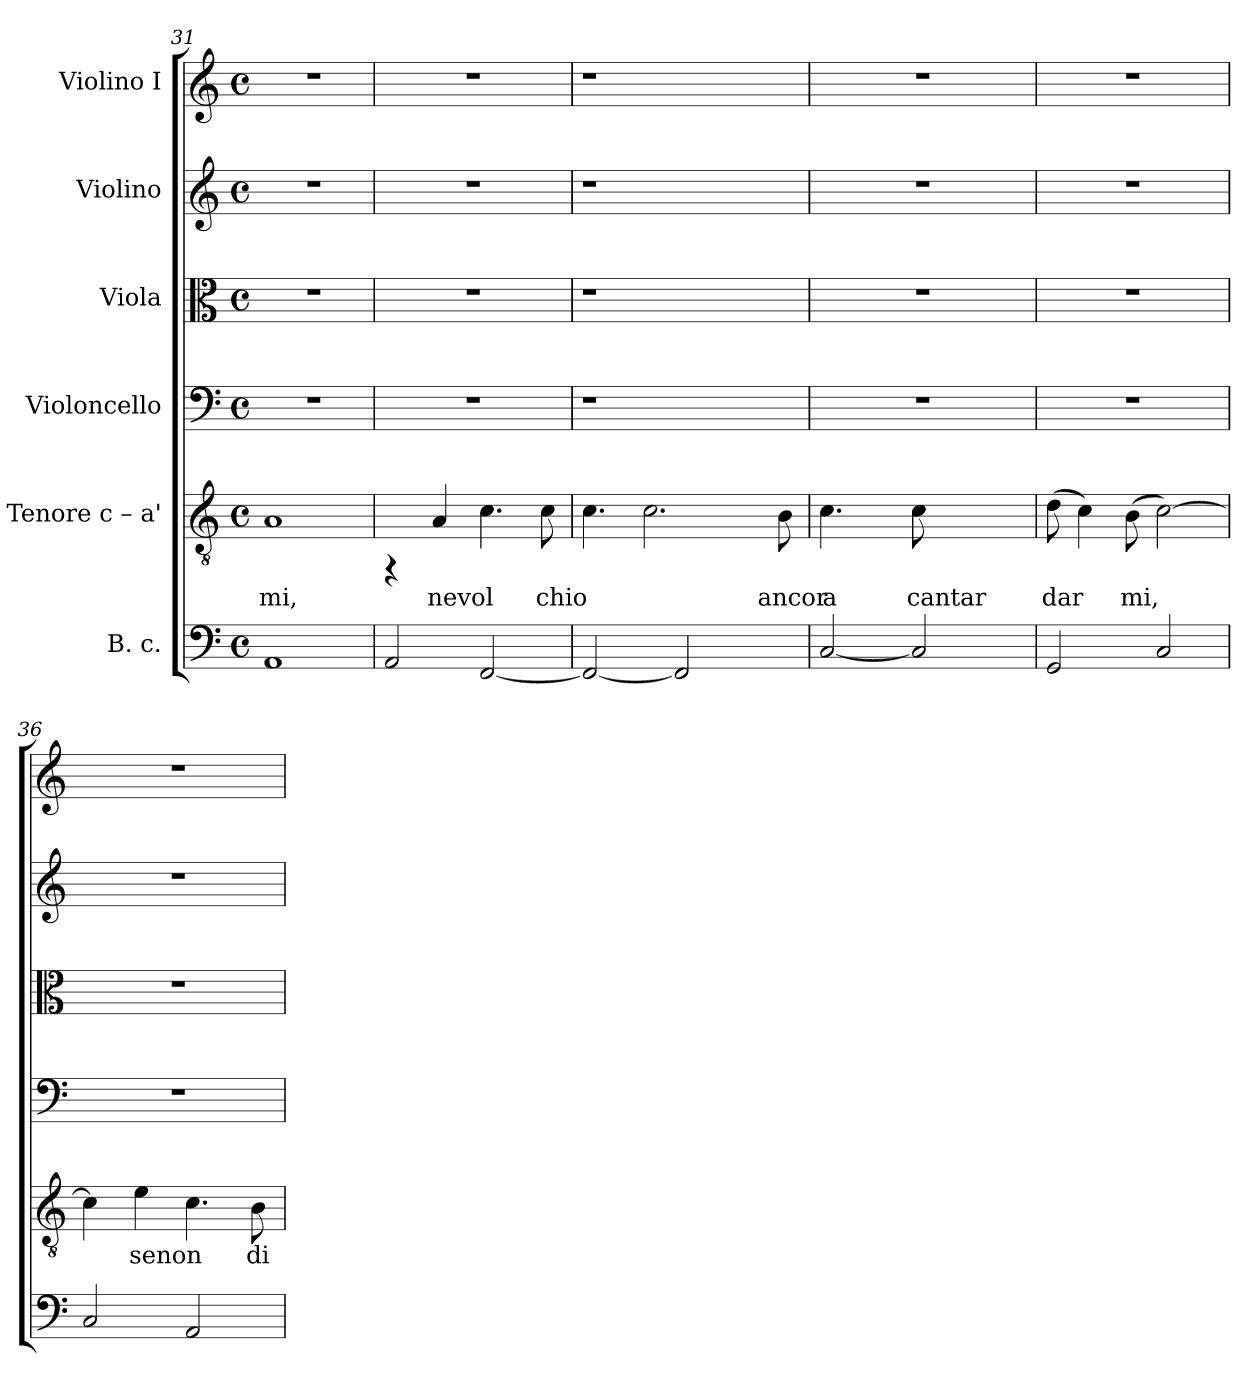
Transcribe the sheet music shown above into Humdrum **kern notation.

**kern	**kern	**text	**kern	**kern	**kern	**kern
*part6	*part5	*part5	*part4	*part3	*part2	*part1
*staff6	*staff5	*staff5	*staff4	*staff3	*staff2	*staff1
*I"B. c.	*I"Tenore  c – a'	*	*I"Violoncello	*I"Viola	*I"Violino	*I"Violino I
*clefF4	*clefGv2	*	*clefF4	*clefC3	*clefG2	*clefG2
*k[]	*k[]	*	*k[]	*k[]	*k[]	*k[]
*C:	*C:	*	*C:	*C:	*C:	*C:
*M4/4	*M4/4	*	*M4/4	*M4/4	*M4/4	*M4/4
*met(c)	*met(c)	*	*met(c)	*met(c)	*met(c)	*met(c)
=31	=31	=31	=31	=31	=31	=31
!	!	!LO:LY:b:cj	!	!	!	!
1AA	1A	mi,	1r	1r	1r	1r
!!LO:LB:g=z
=32	=32	=32	=32	=32	=32	=32
2AA/	4rFF	.	1r	1r	1r	1r
!	!	!LO:LY:b:cj	!	!	!	!
.	4A/	nevol	.	.	.	.
!	!	!LO:LY:b:cj	!	!	!	!
[<2FF/	4.c\	.	.	.	.	.
!	!	!LO:LY:b:cj	!	!	!	!
.	8c\	chio	.	.	.	.
=33	=33	=33	=33	=33	=33	=33
2FF/_<	4.c\	.	1r	1r	1r	1r
.	2.c\	.	.	.	.	.
2FF/]	.	.	.	.	.	.
4ryy	.	.	4ryy	4ryy	4ryy	4ryy
!	!	!LO:LY:b:cj	!	!	!	!
.	8B\	ancor	.	.	.	.
=34	=34	=34	=34	=34	=34	=34
!	!	!LO:LY:b:cj	!	!	!	!
*	*^	*	*	*	*	*
[<2C/	4.c\	2ryy	a	1r	1r	1r	1r
.	8ryy	.	.	.	.	.	.
!	!	!	!LO:LY:b:cj	!	!	!	!
2C/]	4c\	8c\	cantar	.	.	.	.
.	.	4ryy	.	.	.	.	.
.	4ryy	.	.	.	.	.	.
.	.	8ryy	.	.	.	.	.
=35	=35	=35	=35	=35	=35	=35	=35
!	!	!	!LO:LY:b:cj	!	!	!	!
*	*v	*v	*	*	*	*	*
2GG/	(>8d\	dar-	1r	1r	1r	1r
!	!	!LO:LY:b:cj	!	!	!	!
.	4c\)	--	.	.	.	.
!	!	!LO:LY:b:cj	!	!	!	!
.	(>8B\	-mi,	.	.	.	.
!	!	!LO:LY:b:cj	!	!	!	!
2C/	[>2c\)	.	.	.	.	.
=36	=36	=36	=36	=36	=36	=36
!	!	!LO:LY:b:cj	!	!	!	!
2C/	4c\]	.	1r	1r	1r	1r
!	!	!LO:LY:b:cj	!	!	!	!
.	4e\	senon	.	.	.	.
!	!	!LO:LY:b:cj	!	!	!	!
2AA/	4.c\	.	.	.	.	.
!	!	!LO:LY:b:cj	!	!	!	!
.	8B\	di	.	.	.	.
=	=	=	=	=	=	=
*-	*-	*-	*-	*-	*-	*-
